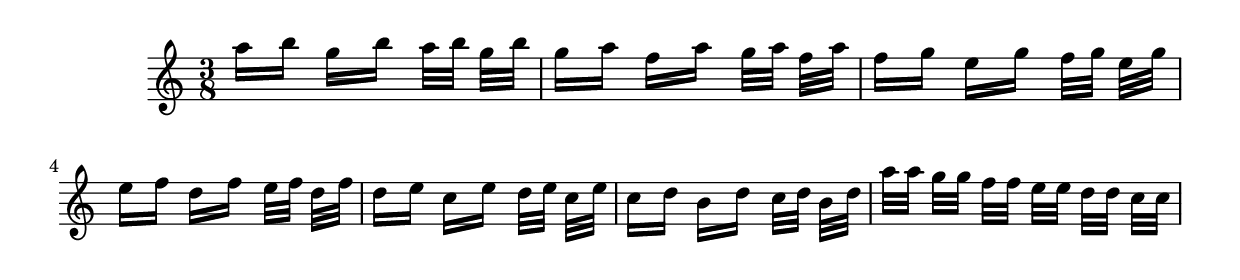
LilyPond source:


\header {

texidoc = "Stem lengths take precedence over beam quants: `forbidden'
    quants are only avoided for 32nd beams when they are outside of
    the staff. However, that leads to very long stems, which is even
    worse."

}

\version "2.12.0"

\relative c''{ 
  \time 3/8
  a'16[ b] g[ b]
  a32[ b] g[ b] 
  g16[ a] f[ a]
  g32[ a] f[ a] 
  f16[ g] e[ g]
  f32[ g] e[ g] 
  e16[ f] d[ f]
  e32[ f] d[ f] 
  d16[ e] c[ e]
  d32[ e] c[ e]
  c16[ d] b[ d]
  c32[ d] b[ d]
  a'32[ a] g[ g] f[ f] e[ e] d[ d] c[ c]
}
